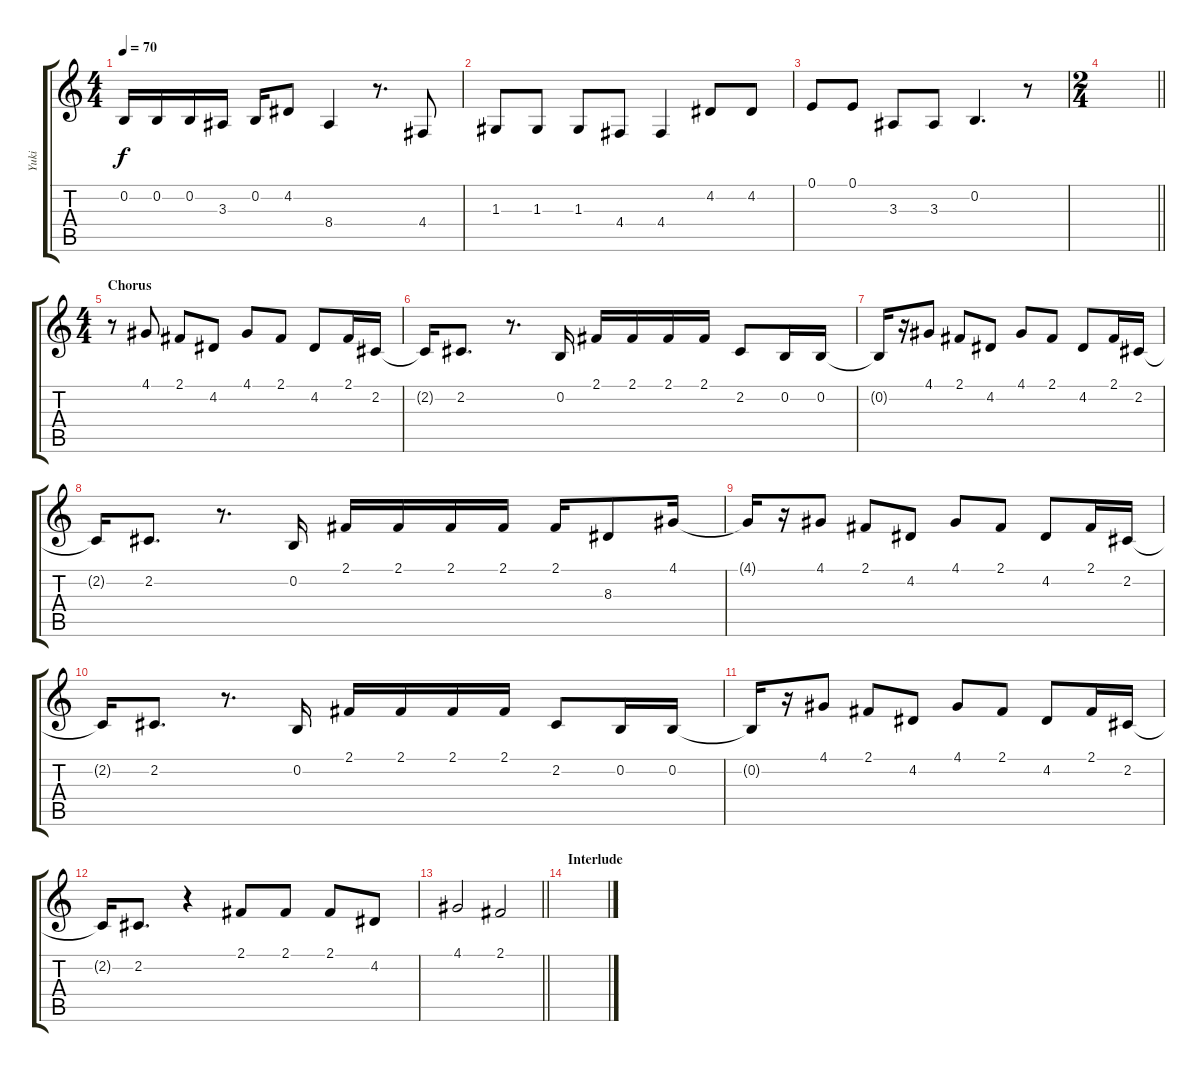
\track ("Yuki" "Yuki") {instrument lead6voice}
\staff {score tabs}
\tuning (E4 B3 G3 D3 A2 E2) {hide}
\ts (4 4)
\tempo 70
\clef g2
\ks c
0.2.16{dy f} 0.2.16 0.2.16 3.3.16 0.2.16 4.2.8 8.4.4 r.8{d} 4.4.8 |
1.3.8 1.3.8 1.3.8 4.4.8 4.4.4 4.2.8 4.2.8 |
0.1.8 0.1.8 3.3.8 3.3.8 0.2.4{d} r.8 |
\ts (2 4)
\barLineRight lightlight
|
\ts (4 4)
\section ("" "Chorus")
r.8 4.1.8 2.1.8 4.2.8 4.1.8 2.1.8 4.2.8 2.1.16 2.2.16 |
2.2{t}.16 2.2.8{d} r.8{d} 0.2.16 2.1.16 2.1.16 2.1.16 2.1.16 2.2.8 0.2.16 0.2.16 |
0.2{t}.16 r.16 4.1.8 2.1.8 4.2.8 4.1.8 2.1.8 4.2.8 2.1.16 2.2.16 |
2.2{t}.16 2.2.8{d} r.8{d} 0.2.16 2.1.16 2.1.16 2.1.16 2.1.16 2.1.16 8.3.8 4.1.16 |
4.1{t}.16 r.16 4.1.8 2.1.8 4.2.8 4.1.8 2.1.8 4.2.8 2.1.16 2.2.16 |
2.2{t}.16 2.2.8{d} r.8{d} 0.2.16 2.1.16 2.1.16 2.1.16 2.1.16 2.2.8 0.2.16 0.2.16 |
0.2{t}.16 r.16 4.1.8 2.1.8 4.2.8 4.1.8 2.1.8 4.2.8 2.1.16 2.2.16 |
2.2{t}.16 2.2.8{d} r.4 2.1.8 2.1.8 2.1.8 4.2.8 |
\barLineRight lightlight
4.1.2 2.1.2 |
\section ("" "Interlude")
